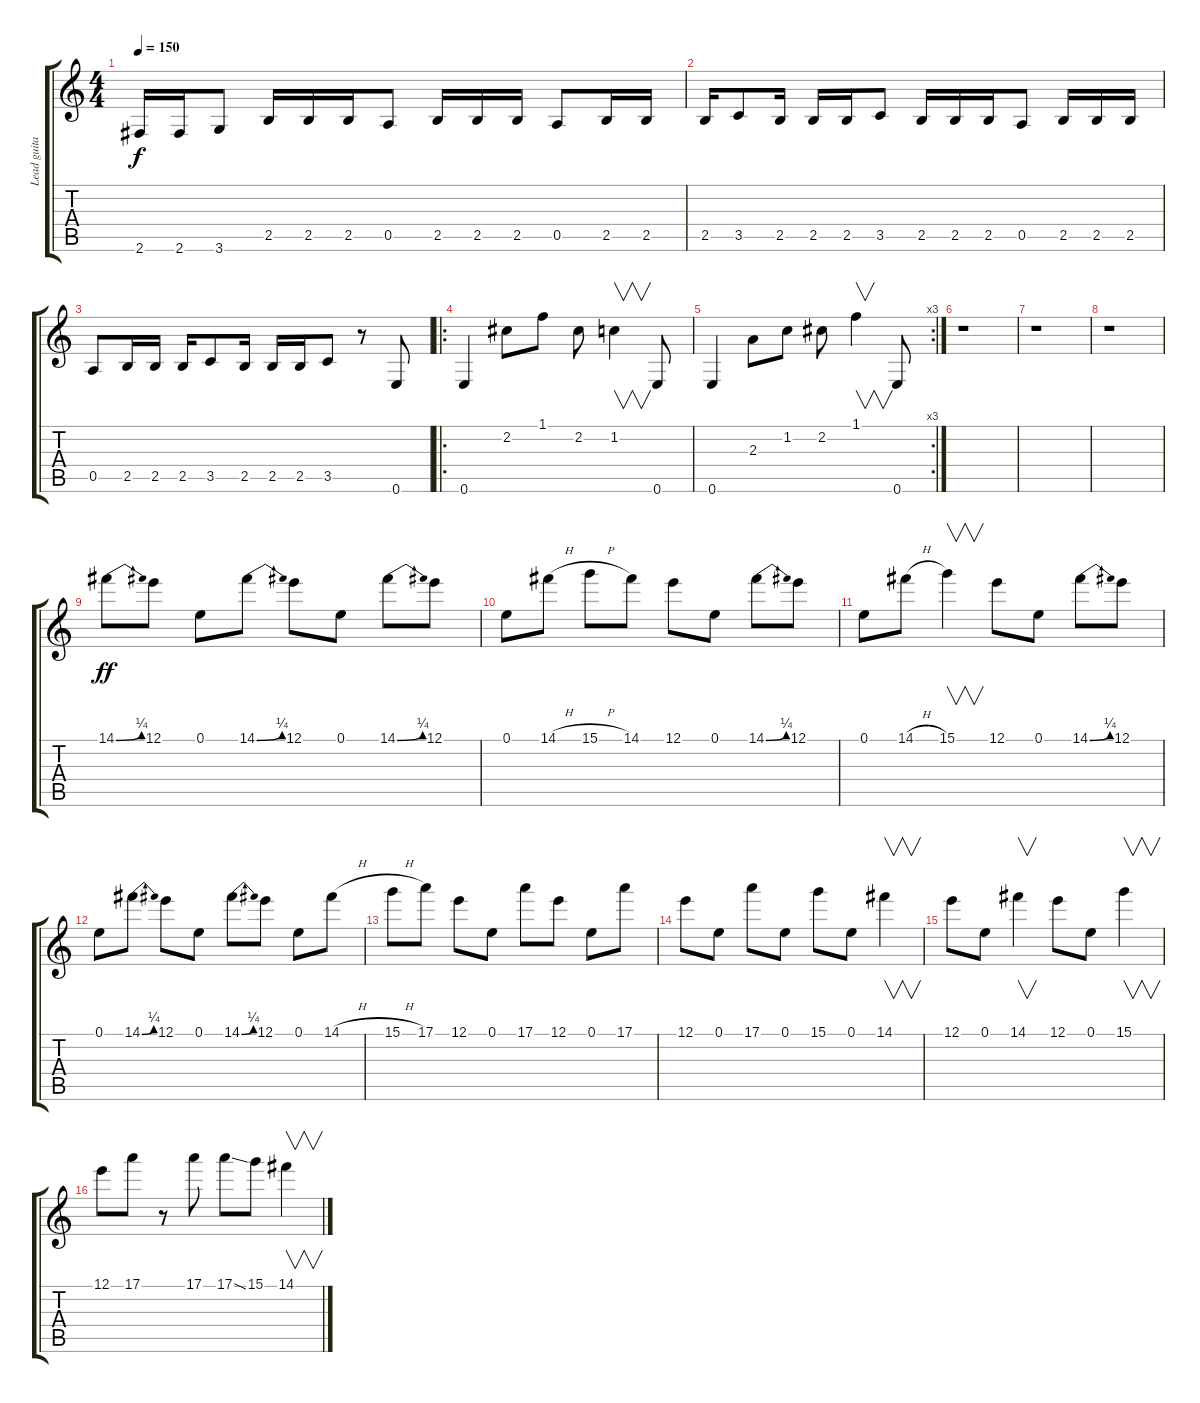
\track ("Lead guitar" "Lead guita") {instrument overdrivenguitar}
\staff {score tabs}
\tuning (E4 B3 G3 D3 A2 E2) {hide}
\ts (4 4)
\tempo 150
\clef g2
\ks c
2.6.16{dy f} 2.6.16 3.6.8 2.5.16 2.5.16 2.5.16 0.5.8 2.5.16 2.5.16 2.5.16 0.5.8 2.5.16 2.5.16 |
2.5.16 3.5.8 2.5.16 2.5.16 2.5.16 3.5.8 2.5.16 2.5.16 2.5.16 0.5.8 2.5.16 2.5.16 2.5.16 |
0.5.8 2.5.16 2.5.16 2.5.16 3.5.8 2.5.16 2.5.16 2.5.16 3.5.8 r.8 0.6.8 |
\ro
0.6.4 2.2.8 1.1.8 2.2.8 1.2.4{v} 0.6.8 |
\rc 3
0.6.4 2.3.8 1.2.8 2.2.8 1.1.4{v} 0.6.8 |
r.1 |
r.1 |
r.1 |
14.1{be (bend 0 0 60 1)}.8{dy ff} 12.1.8 0.1.8 14.1{be (bend 0 0 60 1)}.8 12.1.8 0.1.8 14.1{be (bend 0 0 60 1)}.8 12.1.8 |
0.1.8 14.1{h}.8 15.1{h}.8 14.1.8 12.1.8 0.1.8 14.1{be (bend 0 0 60 1)}.8 12.1.8 |
0.1.8 14.1{h}.8 15.1.4{v} 12.1.8 0.1.8 14.1{be (bend 0 0 60 1)}.8 12.1.8 |
0.1.8 14.1{be (bend 0 0 60 1)}.8 12.1.8 0.1.8 14.1{be (bend 0 0 60 1)}.8 12.1.8 0.1.8 14.1{h}.8 |
15.1{h}.8 17.1.8 12.1.8 0.1.8 17.1.8 12.1.8 0.1.8 17.1.8 |
12.1.8 0.1.8 17.1.8 0.1.8 15.1.8 0.1.8 14.1.4{v} |
12.1.8 0.1.8 14.1.4{v} 12.1.8 0.1.8 15.1.4{v} |
12.1.8 17.1.8 r.8 17.1.8 17.1{ss}.8 15.1.8 14.1.4{v}
